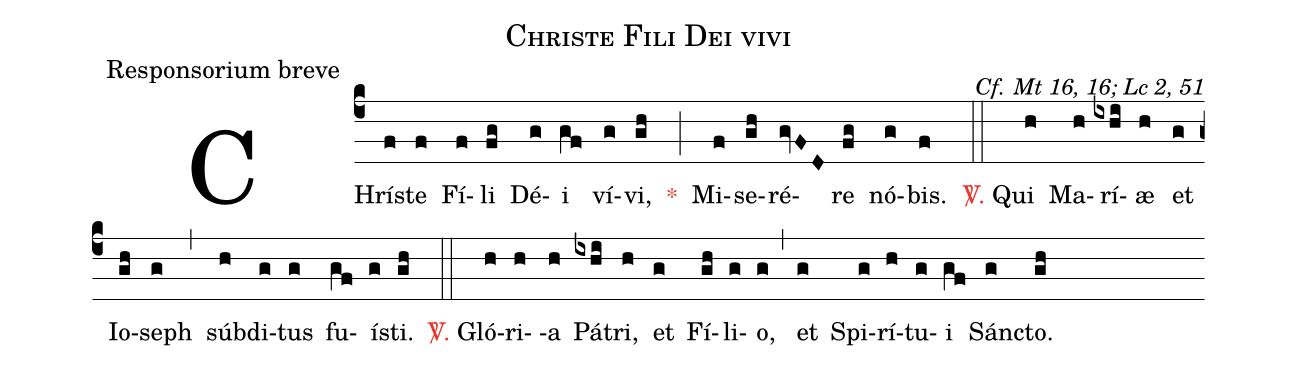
name:Christe Fili Dei vivi;
office-part:Responsorium breve;
commentary:Cf. Mt 16, 16; Lc 2, 51;
%%
(c4) CHrí(f)ste(f) Fí(f)li(fg) Dé(g)i(gf) ví(g)vi,(gh) <c>*</c>(;) Mi(f)se(gh)ré(gvFD)re(fg) nó(g)bis.(f) (::)
<c><sp>V/</sp>.</c> Qui(h) Ma(h)rí(ixhi)æ(h) et(g) Io(gh)seph(g) (,) súb(h)di(g)tus(g) fu(gf)í(g)sti.(gh) (::)
<c><sp>V/</sp>.</c> Gló-(h)ri- (h)a(h) Pá(ixhi)tri,(h) et(g) Fí(gh)li(g)o,(g) (,) et(g) Spi(g)rí(h)tu(g)i(gf) Sánc(g)to.(gh)
